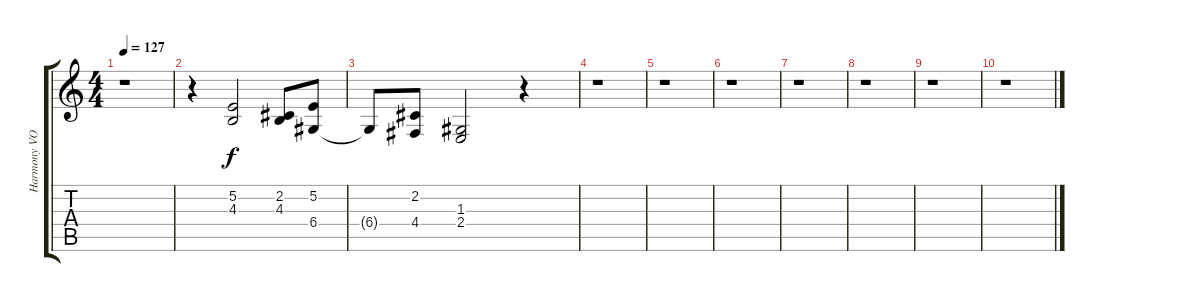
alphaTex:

\track ("Harmony VOX" "Harmony VO") {instrument altosax}
\staff {score tabs}
\tuning (E4 B3 G3 D3 A2 E2) {hide}
\ts (4 4)
\tempo 127
\clef g2
\ks c
r.1{dy f} |
r.4 (5.2 4.3).2 (2.2 4.3).8 (5.2 6.4).8 |
6.4{t}.8 (2.2 4.4).8 (1.3 2.4).2 r.4 |
r.1 |
r.1 |
r.1 |
r.1 |
r.1 |
r.1 |
r.1
